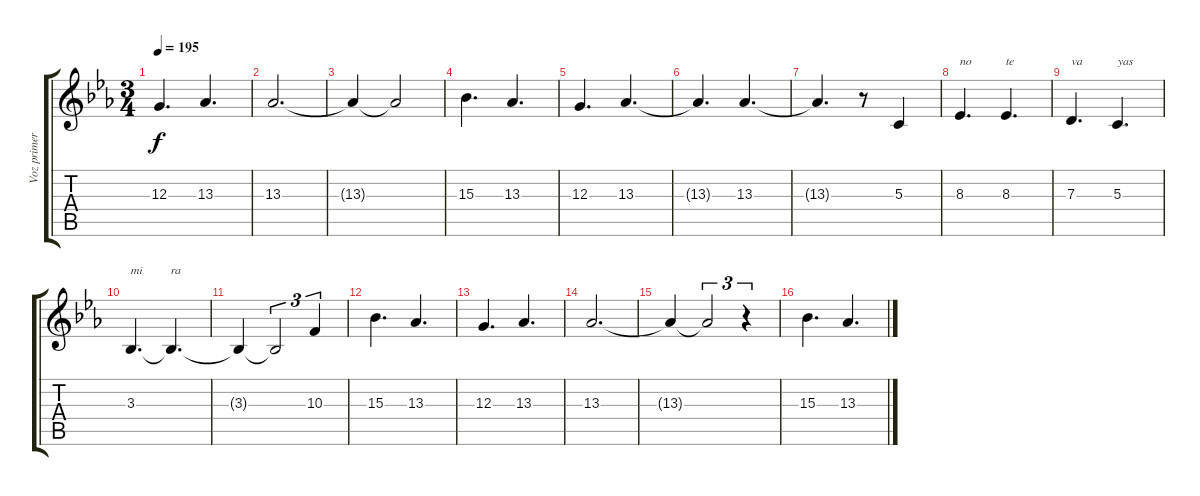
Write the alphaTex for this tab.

\track ("Voz primera" "Voz primer") {instrument clarinet}
\staff {score tabs}
\tuning (E4 B3 G3 D3 A2 E2) {hide}
\ts (3 4)
\tempo 195
\clef g2
\ks eb
12.3.4{d dy f} 13.3.4{d} |
13.3.2{d} |
13.3{t}.4 13.3{t}.2 |
15.3.4{d} 13.3.4{d} |
12.3.4{d} 13.3.4{d} |
13.3{t}.4{d} 13.3.4{d} |
13.3{t}.4{d} r.8 5.3.4 |
8.3.4{d txt "no"} 8.3.4{d txt "te"} |
7.3.4{d txt "va"} 5.3.4{d txt "yas"} |
3.3.4{d txt "mi"} 3.3{t}.4{d txt "ra"} |
3.3{t}.4 3.3{t}.2{tu (3 2)} 10.3.4{tu (3 2)} |
15.3.4{d} 13.3.4{d} |
12.3.4{d} 13.3.4{d} |
13.3.2{d} |
13.3{t}.4 13.3{t}.2{tu (3 2)} r.4{tu (3 2)} |
15.3.4{d} 13.3.4{d}
